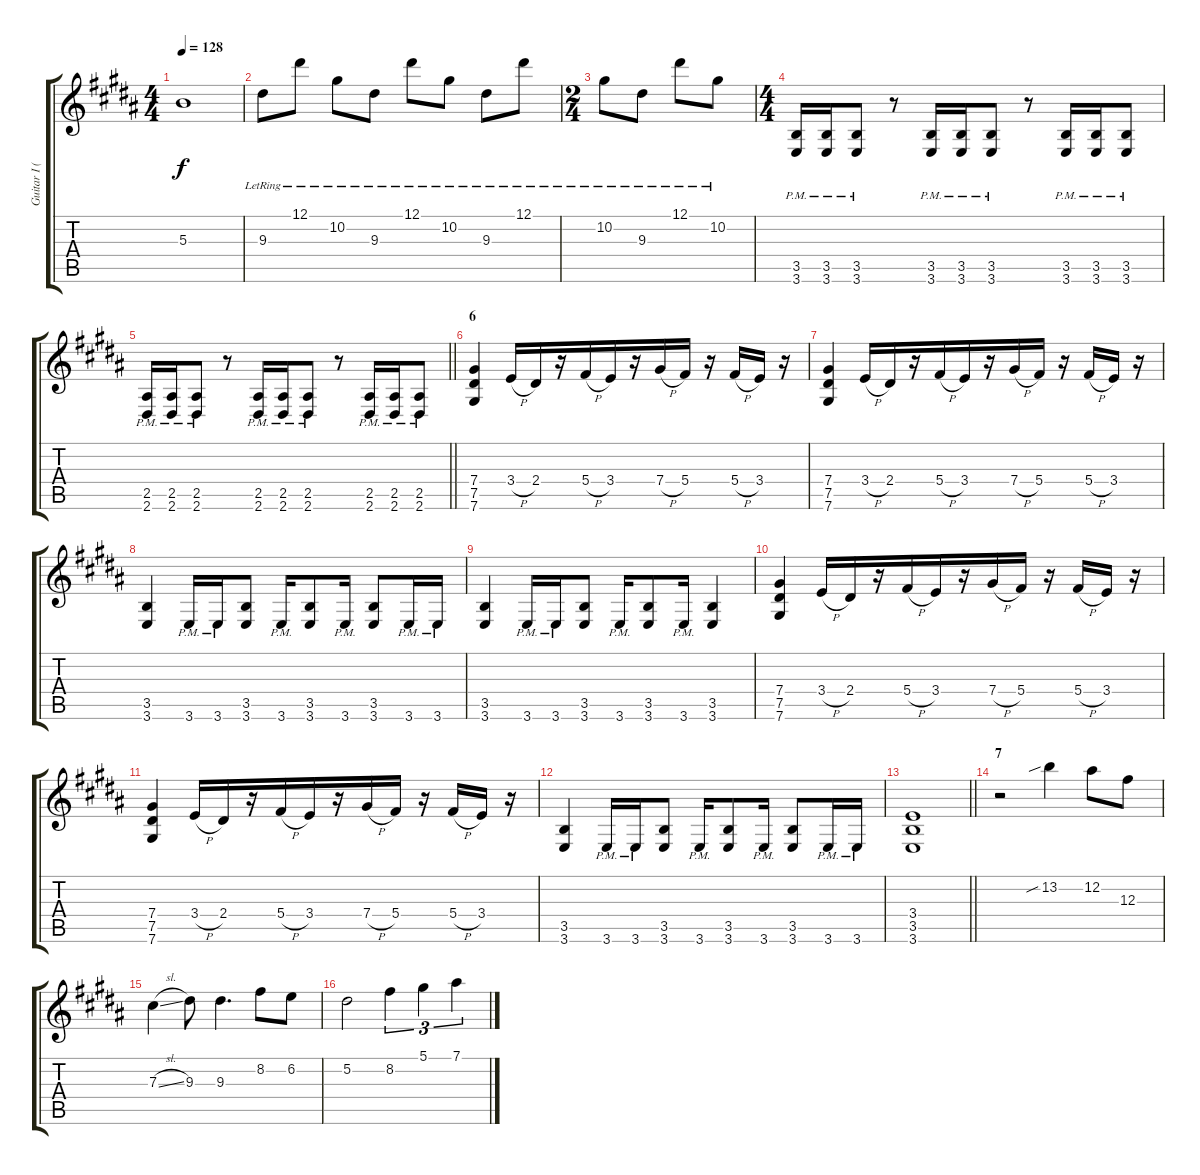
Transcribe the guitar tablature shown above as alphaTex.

\track ("Guitar I (Hizaki)" "Guitar I (") {instrument overdrivenguitar}
\staff {score tabs}
\tuning (Eb4 Bb3 Gb3 Db3 Ab2 Db2) {hide}
\ts (4 4)
\tempo 128
\clef g2
\ks g#minor
5.3{t}.1{dy f} |
9.3{lr}.8 12.1{lr}.8 10.2{lr}.8 9.3{lr}.8 12.1{lr}.8 10.2{lr}.8 9.3{lr}.8 12.1{lr}.8 |
\ts (2 4)
10.2{lr}.8 9.3{lr}.8 12.1{lr}.8 10.2{lr}.8 |
\ts (4 4)
(3.5{pm} 3.6).16{instrument overdrivenguitar} (3.5{pm} 3.6).16 (3.5{pm} 3.6).8 r.8 (3.5{pm} 3.6).16 (3.5{pm} 3.6).16{beam merge} (3.5{pm} 3.6{pm}).8 r.8 (3.5{pm} 3.6).16 (3.5{pm} 3.6).16 (3.5{pm} 3.6{pm}).8 |
\barLineRight lightlight
(2.5{pm} 2.6).16 (2.5{pm} 2.6).16 (2.5{pm} 2.6).8 r.8 (2.5{pm} 2.6).16 (2.5{pm} 2.6).16{beam merge} (2.5{pm} 2.6{pm}).8 r.8 (2.5{pm} 2.6).16 (2.5{pm} 2.6).16 (2.5{pm} 2.6{pm}).8 |
\section ("" "6")
(7.4 7.5 7.6).4 3.4{h}.16 2.4.16 r.16 5.4{h}.16{beam merge} 3.4.16 r.16 7.4{h}.16 5.4.16 r.16 5.4{h}.16 3.4.16 r.16 |
(7.4 7.5 7.6).4 3.4{h}.16 2.4.16 r.16 5.4{h}.16{beam merge} 3.4.16 r.16 7.4{h}.16 5.4.16 r.16 5.4{h}.16 3.4.16 r.16 |
(3.5 3.6).4 3.6{pm}.16 3.6{pm}.16 (3.5 3.6).8 3.6{pm}.16 (3.5 3.6).8 3.6{pm}.16 (3.5 3.6).8 3.6{pm}.16 3.6{pm}.16 |
(3.5 3.6).4 3.6{pm}.16 3.6{pm}.16 (3.5 3.6).8 3.6{pm}.16 (3.5 3.6).8 3.6{pm}.16 (3.5 3.6).4 |
(7.4 7.5 7.6).4 3.4{h}.16 2.4.16 r.16 5.4{h}.16{beam merge} 3.4.16 r.16 7.4{h}.16 5.4.16 r.16 5.4{h}.16 3.4.16 r.16 |
(7.4 7.5 7.6).4 3.4{h}.16 2.4.16 r.16 5.4{h}.16{beam merge} 3.4.16 r.16 7.4{h}.16 5.4.16 r.16 5.4{h}.16 3.4.16 r.16 |
(3.5 3.6).4 3.6{pm}.16 3.6{pm}.16 (3.5 3.6).8 3.6{pm}.16 (3.5 3.6).8 3.6{pm}.16 (3.5 3.6).8 3.6{pm}.16 3.6{pm}.16 |
\barLineRight lightlight
(3.4 3.5 3.6).1 |
\section ("" "7")
r.2{instrument acousticguitarsteel} 13.2{sib}.4 12.2.8 12.3.8 |
7.3{sl}.4 9.3.8 9.3.4{d} 8.2.8 6.2.8 |
5.2.2 8.2.4{tu (3 2)} 5.1.4{tu (3 2)} 7.1.4{tu (3 2)}
